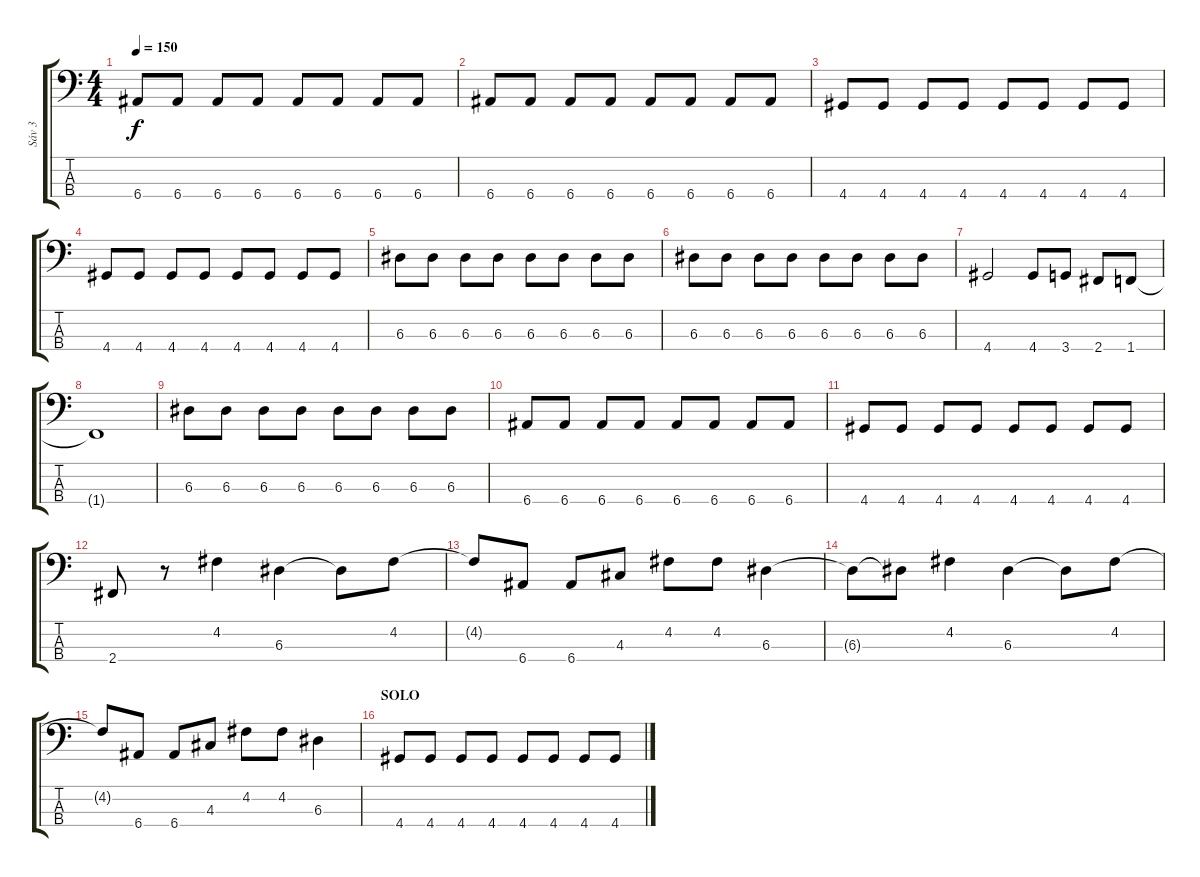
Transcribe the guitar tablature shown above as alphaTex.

\track ("Sáv 3" "Sáv 3") {instrument electricbassfinger}
\staff {score tabs}
\tuning (G2 D2 A1 E1) {hide}
\ts (4 4)
\tempo 150
\clef f4
\ks c
6.4.8{dy f} 6.4.8 6.4.8 6.4.8 6.4.8 6.4.8 6.4.8 6.4.8 |
6.4.8 6.4.8 6.4.8 6.4.8 6.4.8 6.4.8 6.4.8 6.4.8 |
4.4.8 4.4.8 4.4.8 4.4.8 4.4.8 4.4.8 4.4.8 4.4.8 |
4.4.8 4.4.8 4.4.8 4.4.8 4.4.8 4.4.8 4.4.8 4.4.8 |
6.3.8 6.3.8 6.3.8 6.3.8 6.3.8 6.3.8 6.3.8 6.3.8 |
6.3.8 6.3.8 6.3.8 6.3.8 6.3.8 6.3.8 6.3.8 6.3.8 |
4.4.2 4.4.8 3.4.8 2.4.8 1.4.8 |
1.4{t}.1 |
6.3.8 6.3.8 6.3.8 6.3.8 6.3.8 6.3.8 6.3.8 6.3.8 |
6.4.8 6.4.8 6.4.8 6.4.8 6.4.8 6.4.8 6.4.8 6.4.8 |
4.4.8 4.4.8 4.4.8 4.4.8 4.4.8 4.4.8 4.4.8 4.4.8 |
2.4.8 r.8 4.2.4 6.3.4 6.3{t}.8 4.2.8 |
4.2{t}.8 6.4.8 6.4.8 4.3.8 4.2.8 4.2.8 6.3.4 |
6.3{t}.8 6.3{t}.8 4.2.4 6.3.4 6.3{t}.8 4.2.8 |
4.2{t}.8 6.4.8 6.4.8 4.3.8 4.2.8 4.2.8 6.3.4 |
\section ("" "SOLO")
4.4.8 4.4.8 4.4.8 4.4.8 4.4.8 4.4.8 4.4.8 4.4.8
